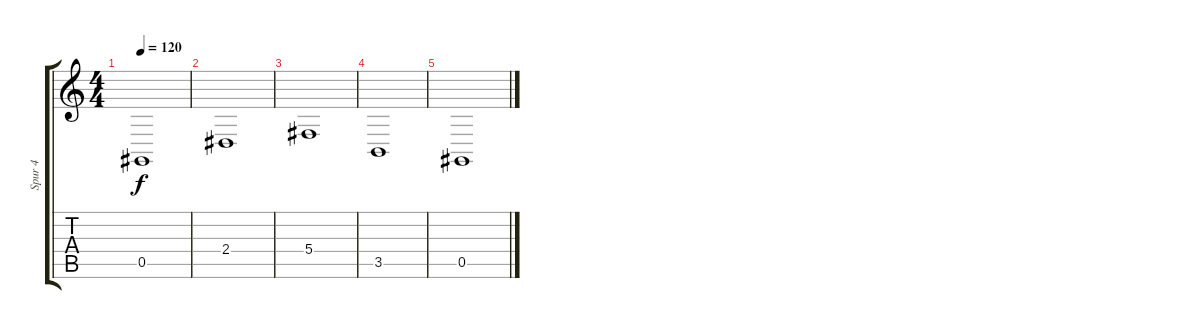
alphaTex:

\track ("Spur 4" "Spur 4") {instrument orchestralharp}
\staff {score tabs}
\tuning (Eb4 Bb3 Gb3 Db3 Ab2 Eb2) {hide}
\ts (4 4)
\tempo 120
\clef g2
\ks c
0.5.1{dy f} |
2.4.1 |
5.4.1 |
3.5.1 |
0.5.1
